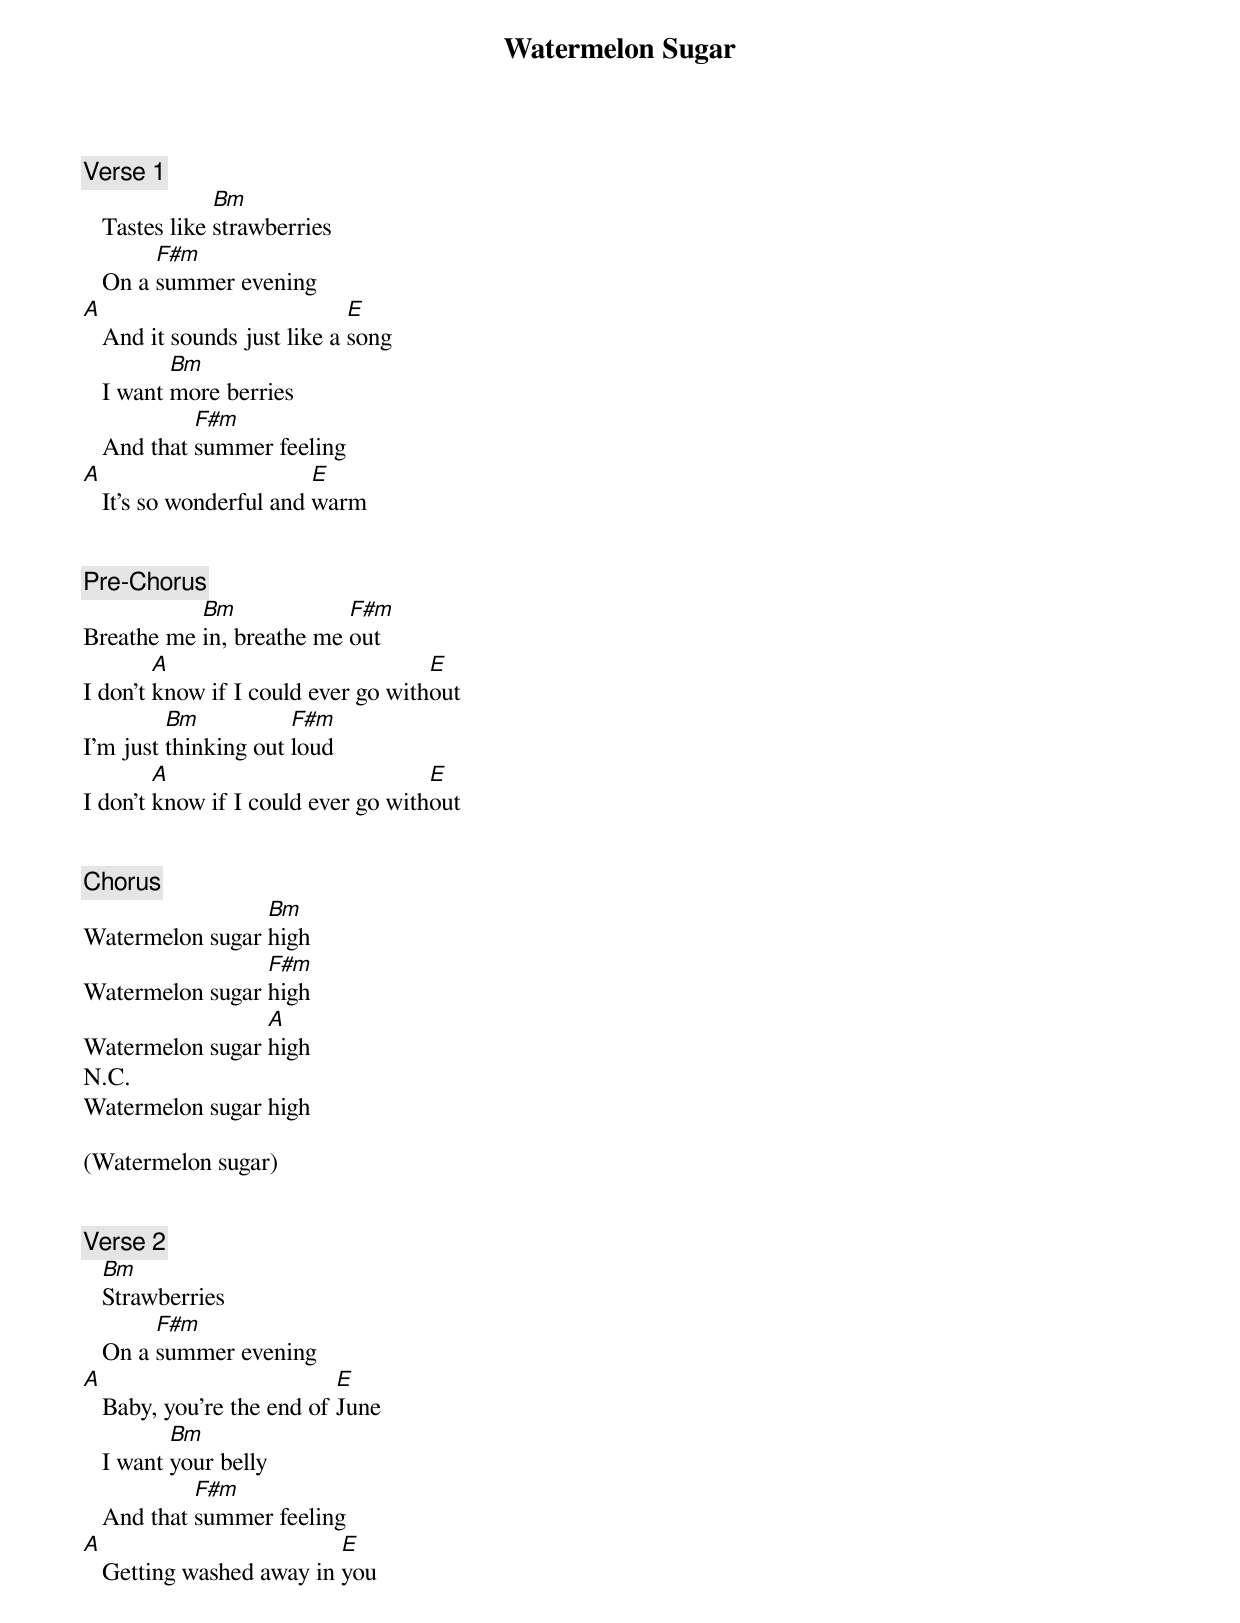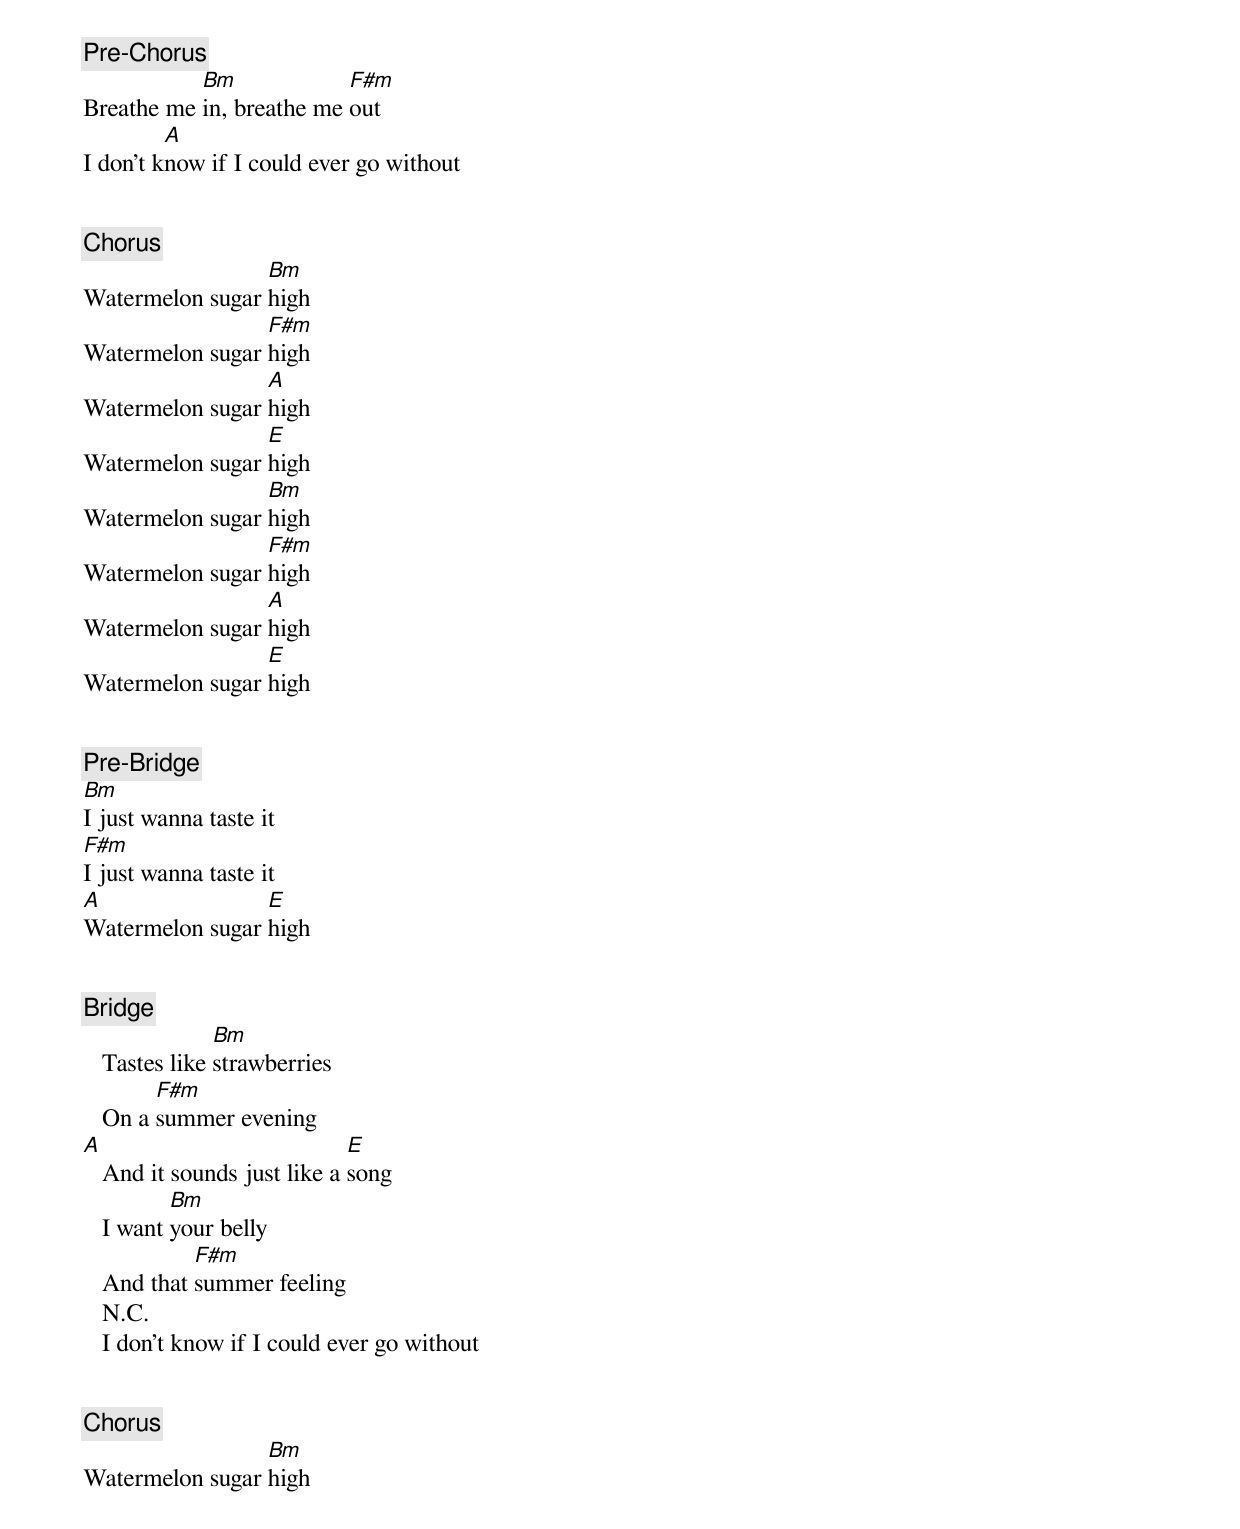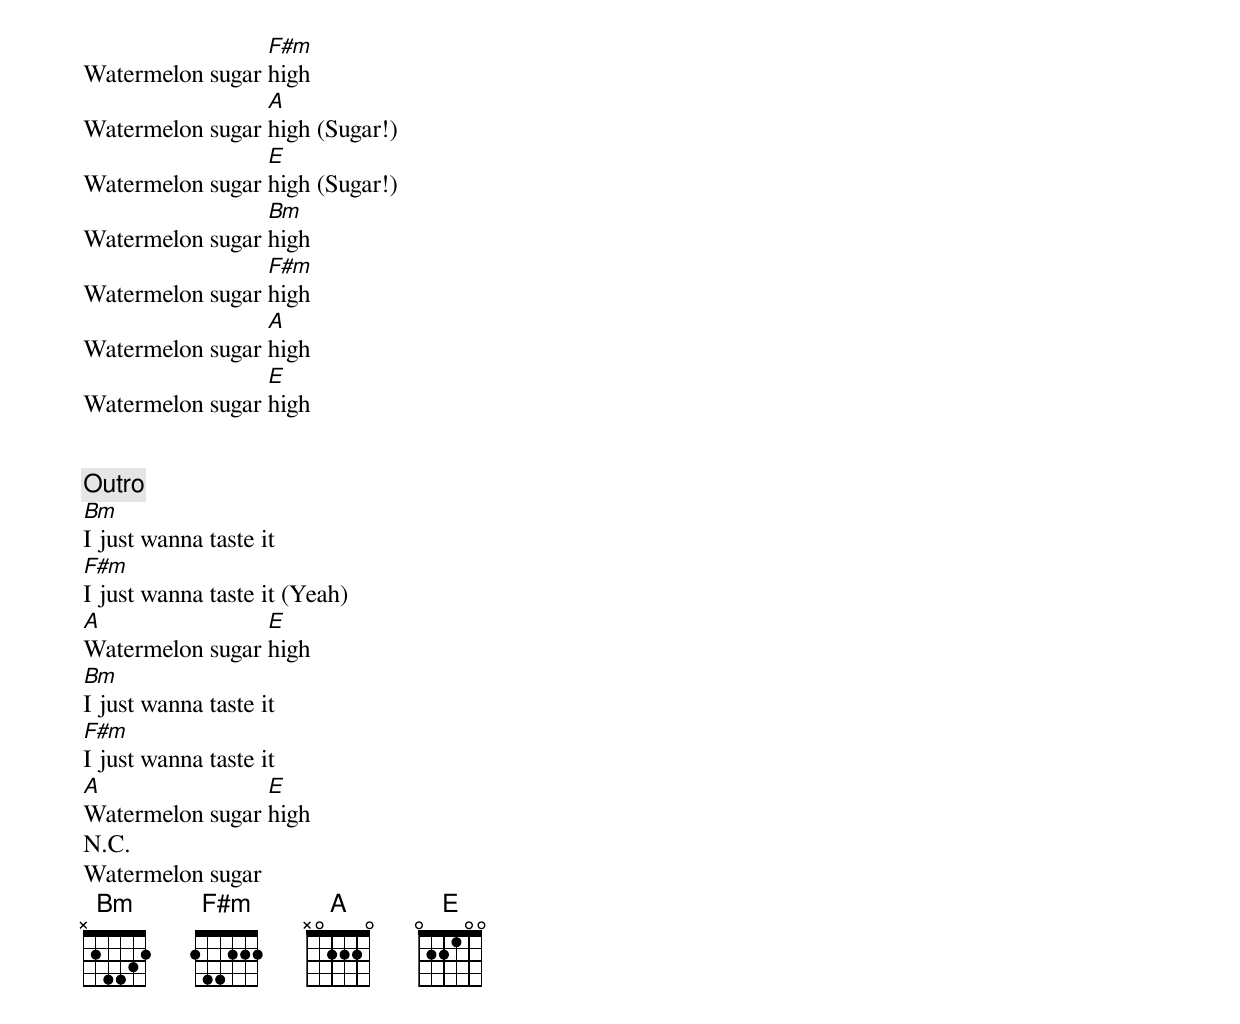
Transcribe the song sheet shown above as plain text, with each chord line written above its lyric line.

Watermelon Sugar

[Verse 1]
               Bm
   Tastes like strawberries
        F#m
   On a summer evening
A                            E
   And it sounds just like a song
          Bm
   I want more berries
            F#m
   And that summer feeling
A                        E
   It's so wonderful and warm


[Pre-Chorus]
           Bm             F#m
Breathe me in, breathe me out
        A                           E
I don't know if I could ever go without
         Bm           F#m
I'm just thinking out loud
        A                           E
I don't know if I could ever go without


[Chorus]
                 Bm
Watermelon sugar high
                 F#m
Watermelon sugar high
                 A
Watermelon sugar high
N.C.
Watermelon sugar high

(Watermelon sugar)


[Verse 2]
   Bm
   Strawberries
        F#m
   On a summer evening
A                          E
   Baby, you're the end of June
          Bm
   I want your belly
            F#m
   And that summer feeling
A                         E
   Getting washed away in you


[Pre-Chorus]
           Bm             F#m
Breathe me in, breathe me out
         A
I don't know if I could ever go without


[Chorus]
                 Bm
Watermelon sugar high
                 F#m
Watermelon sugar high
                 A
Watermelon sugar high
                 E
Watermelon sugar high
                 Bm
Watermelon sugar high
                 F#m
Watermelon sugar high
                 A
Watermelon sugar high
                 E
Watermelon sugar high


[Pre-Bridge]
Bm
I just wanna taste it
F#m
I just wanna taste it
A                E
Watermelon sugar high


[Bridge]
               Bm
   Tastes like strawberries
        F#m
   On a summer evening
A                            E
   And it sounds just like a song
          Bm
   I want your belly
            F#m
   And that summer feeling
   N.C.
   I don't know if I could ever go without


[Chorus]
                 Bm
Watermelon sugar high
                 F#m
Watermelon sugar high
                 A
Watermelon sugar high (Sugar!)
                 E
Watermelon sugar high (Sugar!)
                 Bm
Watermelon sugar high
                 F#m
Watermelon sugar high
                 A
Watermelon sugar high
                 E
Watermelon sugar high


[Outro]
Bm
I just wanna taste it
F#m
I just wanna taste it (Yeah)
A                E
Watermelon sugar high
Bm
I just wanna taste it
F#m
I just wanna taste it
A                E
Watermelon sugar high
N.C.
Watermelon sugar
